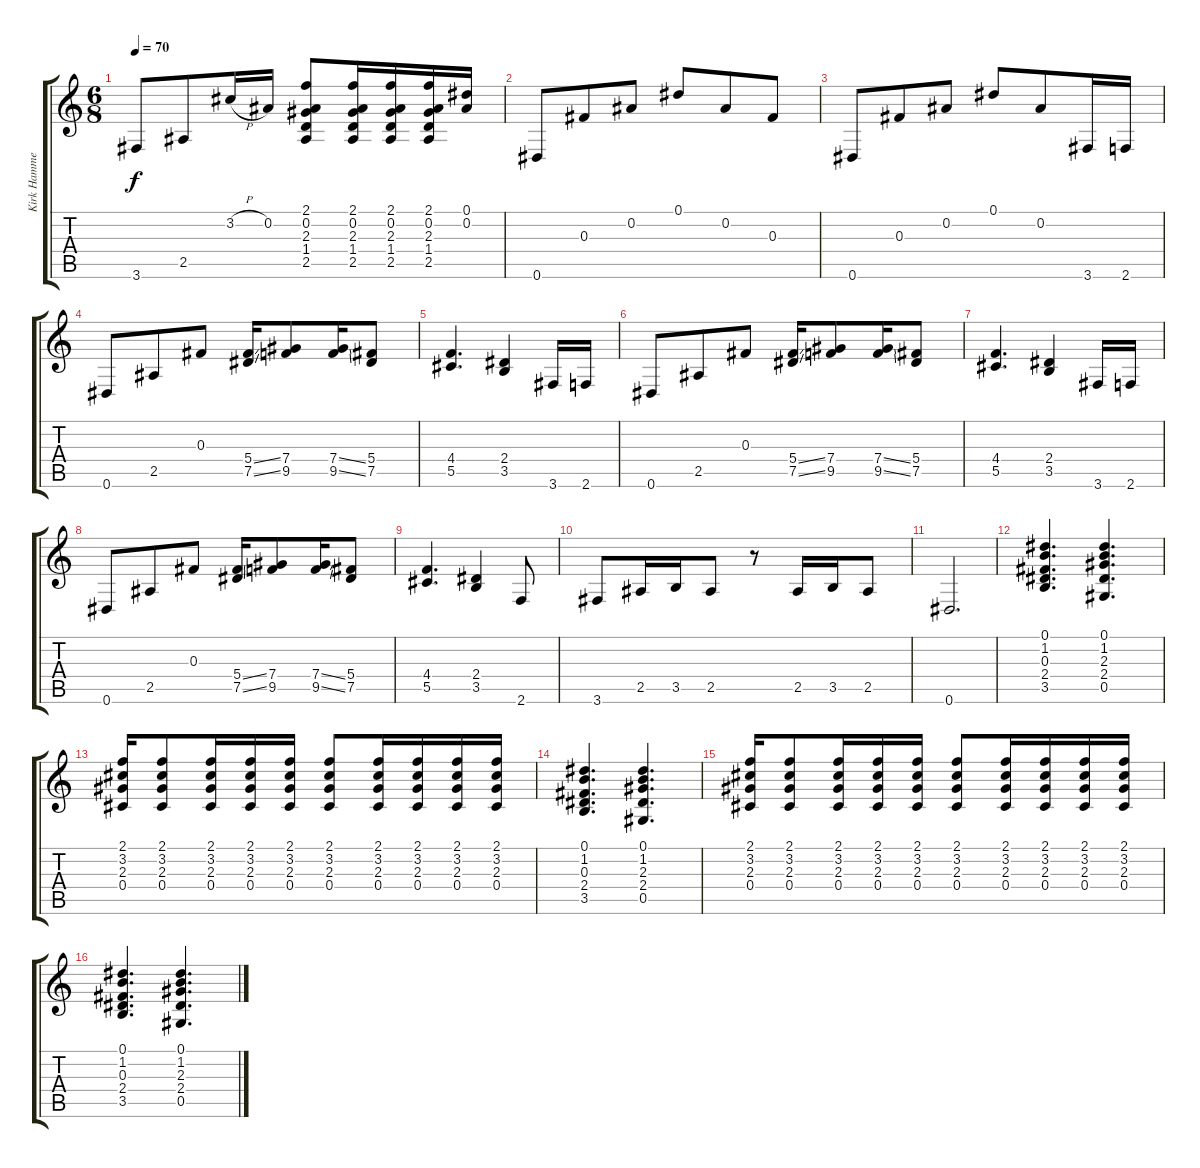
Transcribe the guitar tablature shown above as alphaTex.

\track ("Kirk Hammett" "Kirk Hamme") {instrument acousticguitarsteel}
\staff {score tabs}
\tuning (Eb4 Bb3 Gb3 Db3 Ab2 Eb2) {hide}
\ts (6 8)
\tempo 70
\clef g2
\ks c
3.6.8{dy f} 2.5.8 3.2{h}.16 0.2.16 (2.1 0.2 2.3 1.4 2.5).8 (2.1 0.2 2.3 1.4 2.5).16 (2.1 0.2 2.3 1.4 2.5).16 (2.1 0.2 2.3 1.4 2.5).16 (0.1 0.2).16 |
0.6.8 0.3.8 0.2.8 0.1.8 0.2.8 0.3.8 |
0.6.8 0.3.8 0.2.8 0.1.8 0.2.8 3.6.16 2.6.16 |
0.6.8 2.5.8 0.3.8 (5.4{ss} 7.5{ss}).16 (7.4 9.5).8 (7.4{ss} 9.5{ss}).16 (5.4 7.5).8 |
(4.4 5.5).4{d} (2.4 3.5).4 3.6.16 2.6.16 |
0.6.8 2.5.8 0.3.8 (5.4{ss} 7.5{ss}).16 (7.4 9.5).8 (7.4{ss} 9.5{ss}).16 (5.4 7.5).8 |
(4.4 5.5).4{d} (2.4 3.5).4 3.6.16 2.6.16 |
0.6.8 2.5.8 0.3.8 (5.4{ss} 7.5{ss}).16 (7.4 9.5).8 (7.4{ss} 9.5{ss}).16 (5.4 7.5).8 |
(4.4 5.5).4{d} (2.4 3.5).4 2.6.8 |
3.6.8 2.5.16 3.5.16 2.5.8 r.8 2.5.16 3.5.16 2.5.8 |
0.6.2{d} |
(0.1 1.2 0.3 2.4 3.5).4{d} (0.1 1.2 2.3 2.4 0.5).4{d} |
(2.1 3.2 2.3 0.4).16 (2.1 3.2 2.3 0.4).8 (2.1 3.2 2.3 0.4).16 (2.1 3.2 2.3 0.4).16 (2.1 3.2 2.3 0.4).16 (2.1 3.2 2.3 0.4).8 (2.1 3.2 2.3 0.4).16 (2.1 3.2 2.3 0.4).16 (2.1 3.2 2.3 0.4).16 (2.1 3.2 2.3 0.4).16 |
(0.1 1.2 0.3 2.4 3.5).4{d} (0.1 1.2 2.3 2.4 0.5).4{d} |
(2.1 3.2 2.3 0.4).16 (2.1 3.2 2.3 0.4).8 (2.1 3.2 2.3 0.4).16 (2.1 3.2 2.3 0.4).16 (2.1 3.2 2.3 0.4).16 (2.1 3.2 2.3 0.4).8 (2.1 3.2 2.3 0.4).16 (2.1 3.2 2.3 0.4).16 (2.1 3.2 2.3 0.4).16 (2.1 3.2 2.3 0.4).16 |
(0.1 1.2 0.3 2.4 3.5).4{d} (0.1 1.2 2.3 2.4 0.5).4{d}
